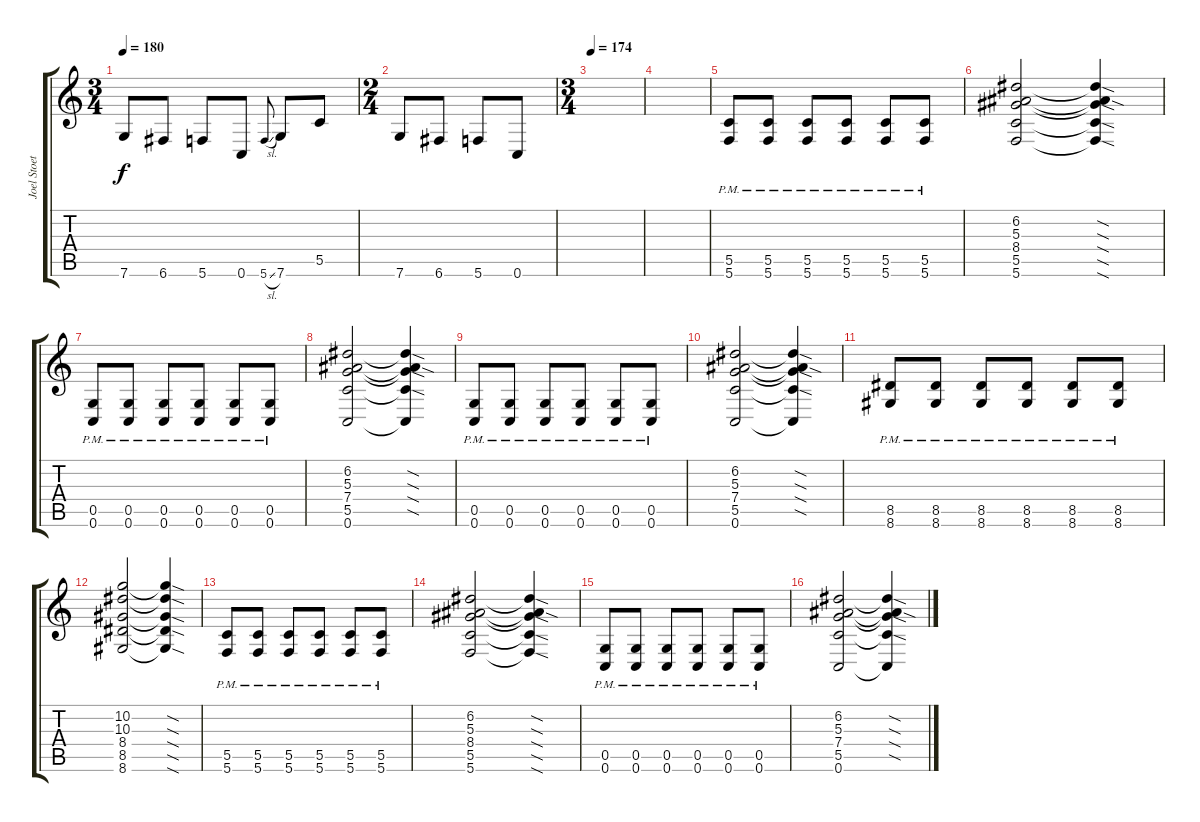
\track ("Joel Stoetzel" "Joel Stoet") {instrument distortionguitar}
\staff {score tabs}
\tuning (D4 A3 F3 C3 G2 C2) {hide}
\ts (3 4)
\tempo 180
\clef g2
\ks c
7.6.8{dy f} 6.6.8 5.6.8 0.6.8 5.6{sl}.8{gr onbeat} 7.6.8 5.5.8 |
\ts (2 4)
7.6.8 6.6.8 5.6.8 0.6.8 |
\ts (3 4)
\tempo 174
|
|
(5.5{pm} 5.6{pm}).8 (5.5{pm} 5.6{pm}).8 (5.5{pm} 5.6{pm}).8 (5.5{pm} 5.6{pm}).8 (5.5{pm} 5.6{pm}).8 (5.5{pm} 5.6{pm}).8 |
(6.2 5.3 8.4 5.5 5.6).2 (6.2{sod t} 5.3{sod t} 8.4{sod t} 5.5{sod t} 5.6{sod t}).4 |
(0.5{pm} 0.6{pm}).8 (0.5{pm} 0.6{pm}).8 (0.5{pm} 0.6{pm}).8 (0.5{pm} 0.6{pm}).8 (0.5{pm} 0.6{pm}).8 (0.5{pm} 0.6{pm}).8 |
(6.2 5.3 7.4 5.5 0.6).2 (6.2{sod t} 5.3{sod t} 7.4{sod t} 5.5{sod t} 0.6{t}).4 |
(0.5{pm} 0.6{pm}).8 (0.5{pm} 0.6{pm}).8 (0.5{pm} 0.6{pm}).8 (0.5{pm} 0.6{pm}).8 (0.5{pm} 0.6{pm}).8 (0.5{pm} 0.6{pm}).8 |
(6.2 5.3 7.4 5.5 0.6).2 (6.2{sod t} 5.3{sod t} 7.4{sod t} 5.5{sod t} 0.6{t}).4 |
(8.5{pm} 8.6{pm}).8 (8.5{pm} 8.6{pm}).8 (8.5{pm} 8.6{pm}).8 (8.5{pm} 8.6{pm}).8 (8.5{pm} 8.6{pm}).8 (8.5{pm} 8.6{pm}).8 |
(10.2 10.3 8.4 8.5 8.6).2 (10.2{sod t} 10.3{sod t} 8.4{sod t} 8.5{sod t} 8.6{sod t}).4 |
(5.5{pm} 5.6{pm}).8 (5.5{pm} 5.6{pm}).8 (5.5{pm} 5.6{pm}).8 (5.5{pm} 5.6{pm}).8 (5.5{pm} 5.6{pm}).8 (5.5{pm} 5.6{pm}).8 |
(6.2 5.3 8.4 5.5 5.6).2 (6.2{sod t} 5.3{sod t} 8.4{sod t} 5.5{sod t} 5.6{sod t}).4 |
(0.5{pm} 0.6{pm}).8 (0.5{pm} 0.6{pm}).8 (0.5{pm} 0.6{pm}).8 (0.5{pm} 0.6{pm}).8 (0.5{pm} 0.6{pm}).8 (0.5{pm} 0.6{pm}).8 |
(6.2 5.3 7.4 5.5 0.6).2 (6.2{sod t} 5.3{sod t} 7.4{sod t} 5.5{sod t} 0.6{t}).4
